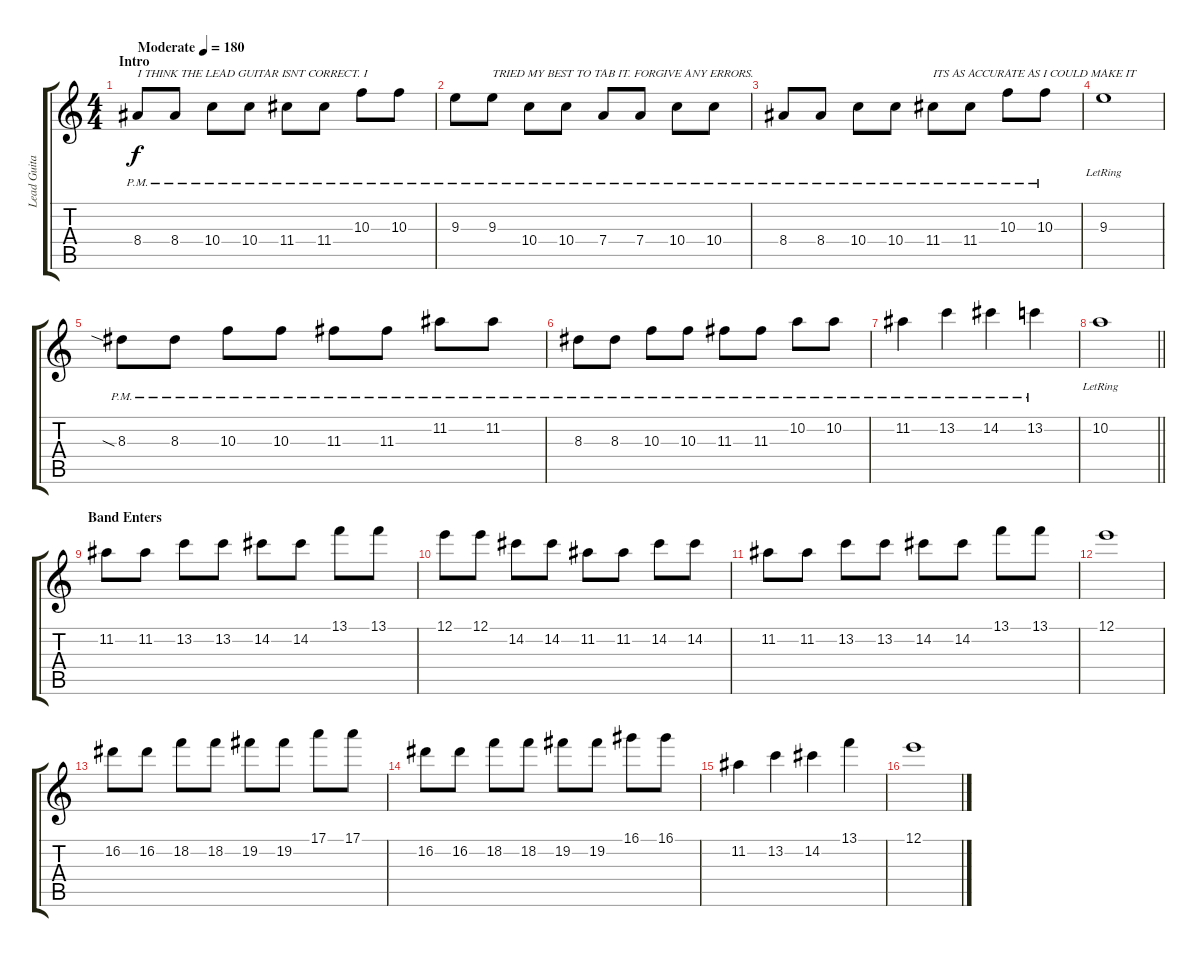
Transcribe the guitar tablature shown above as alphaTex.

\track ("Lead Guitar" "Lead Guita") {instrument overdrivenguitar}
\staff {score tabs}
\tuning (E4 B3 G3 D3 A2 E2) {hide}
\ts (4 4)
\section ("" "Intro")
\tempo (180 "Moderate")
\clef g2
\ks c
8.4{pm}.8{txt "I THINK THE LEAD GUITAR ISNT CORRECT. I" dy f volume 10 instrument electricguitarclean} 8.4{pm}.8 10.4{pm}.8 10.4{pm}.8 11.4{pm}.8 11.4{pm}.8 10.3{pm}.8 10.3{pm}.8 |
9.3{pm}.8 9.3{pm}.8{txt "TRIED MY BEST TO TAB IT. FORGIVE ANY ERRORS."} 10.4{pm}.8 10.4{pm}.8 7.4{pm}.8 7.4{pm}.8 10.4{pm}.8 10.4{pm}.8 |
8.4{pm}.8 8.4{pm}.8 10.4{pm}.8 10.4{pm}.8 11.4{pm}.8{txt "ITS AS ACCURATE AS I COULD MAKE IT"} 11.4{pm}.8 10.3{pm}.8 10.3{pm}.8 |
9.3{lr}.1 |
8.3{sia pm}.8 8.3{pm}.8 10.3{pm}.8 10.3{pm}.8 11.3{pm}.8 11.3{pm}.8 11.2{pm}.8 11.2{pm}.8 |
8.3{pm}.8 8.3{pm}.8 10.3{pm}.8 10.3{pm}.8 11.3{pm}.8 11.3{pm}.8 10.2{pm}.8 10.2{pm}.8 |
11.2{pm}.4 13.2{pm}.4 14.2{pm}.4 13.2{pm}.4 |
\barLineRight lightlight
10.2{lr}.1 |
\section ("" "Band Enters")
11.2.8{volume 13 instrument overdrivenguitar} 11.2.8 13.2.8 13.2.8 14.2.8 14.2.8 13.1.8 13.1.8 |
12.1.8 12.1.8 14.2.8 14.2.8 11.2.8 11.2.8 14.2.8 14.2.8 |
11.2.8 11.2.8 13.2.8 13.2.8 14.2.8 14.2.8 13.1.8 13.1.8 |
12.1.1 |
16.2.8 16.2.8 18.2.8 18.2.8 19.2.8 19.2.8 17.1.8 17.1.8 |
16.2.8 16.2.8 18.2.8 18.2.8 19.2.8 19.2.8 16.1.8 16.1.8 |
11.2.4 13.2.4 14.2.4 13.1.4 |
12.1.1
